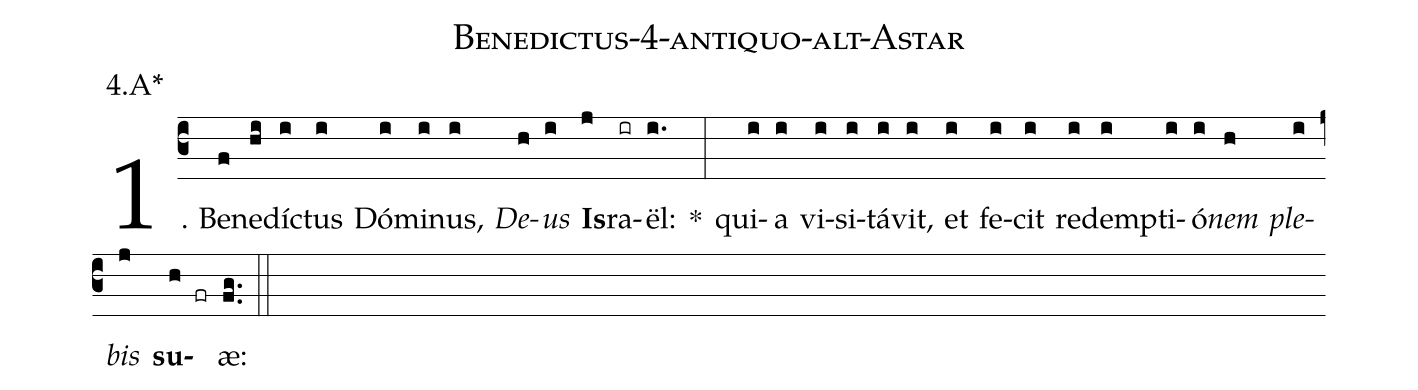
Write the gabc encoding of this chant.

name: Benedictus-4-antiquo-alt-Astar;
annotation: 4.A*;
%%
(c3)1. Be(f)ne(hi)díc(i)tus(i) Dó(i)mi(i)nus,(i) <i>De</i>(h)<i>us</i>(i) <b>Is</b>(j)ra(ir)ël:(i.) *(:) qui(i)a(i) vi(i)si(i)tá(i)vit,(i) et(i) fe(i)cit(i) red(i)emp(i)ti(i)ó(i)<i>nem</i>(h) <i>ple</i>(i)<i>bis</i>(j) <b>su</b>(h fr)æ:(fg..) (::)
